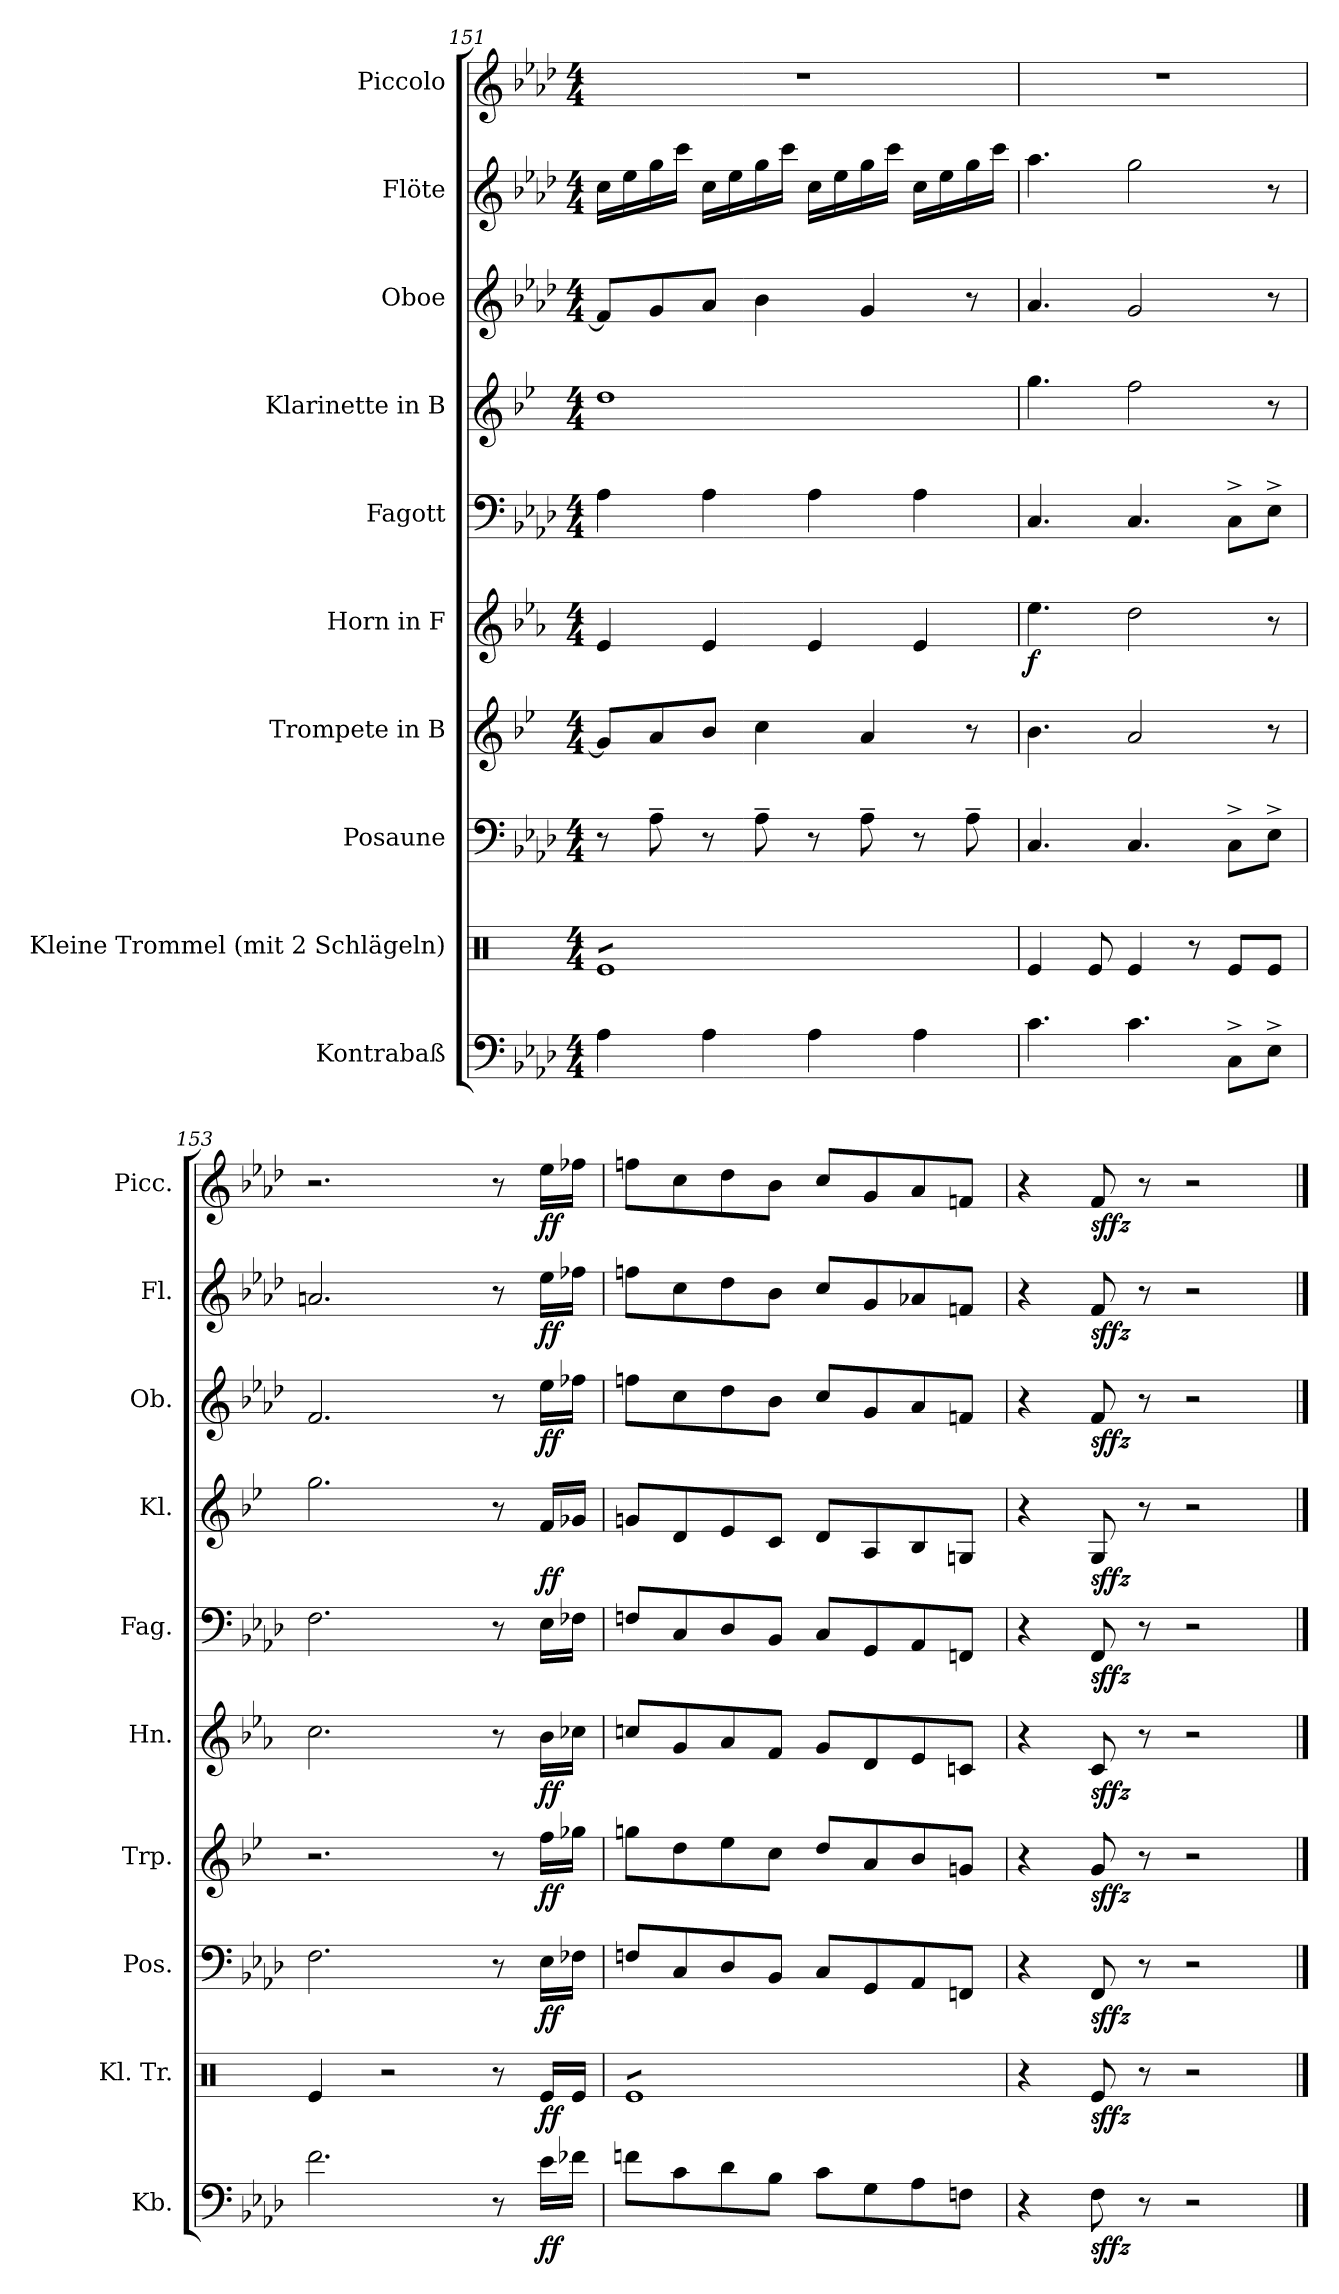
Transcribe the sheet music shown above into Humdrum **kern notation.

**kern	**dynam	**kern	**dynam	**kern	**dynam	**kern	**dynam	**kern	**dynam	**kern	**dynam	**kern	**dynam	**kern	**dynam	**kern	**dynam	**kern	**dynam
*part10	*part10	*part9	*part9	*part8	*part8	*part7	*part7	*part6	*part6	*part5	*part5	*part4	*part4	*part3	*part3	*part2	*part2	*part1	*part1
*staff10	*staff10	*staff9	*staff9	*staff8	*staff8	*staff7	*staff7	*staff6	*staff6	*staff5	*staff5	*staff4	*staff4	*staff3	*staff3	*staff2	*staff2	*staff1	*staff1
*I"Kontrabaß	*	*I"Kleine Trommel (mit 2 Schlägeln)	*	*I"Posaune	*	*I"Trompete in B	*	*I"Horn in F	*	*I"Fagott	*	*I"Klarinette in B	*	*I"Oboe	*	*I"Flöte	*	*I"Piccolo	*
*I'Kb.	*	*I'Kl. Tr.	*	*I'Pos.	*	*I'Trp.	*	*I'Hn.	*	*I'Fag.	*	*I'Kl.	*	*I'Ob.	*	*I'Fl.	*	*I'Picc.	*
!!LO:LB:g=z
*clefF4	*	*clefX	*	*clefF4	*	*clefG2	*	*clefG2	*	*clefF4	*	*clefG2	*	*clefG2	*	*clefG2	*	*clefG2	*
*ITrd7c12	*	*	*	*	*	*ITrd1c2	*	*ITrd4c7	*	*	*	*ITrd1c2	*	*	*	*	*	*ITrd-7c-12	*
*k[b-e-a-d-]	*	*k[]	*	*k[b-e-a-d-]	*	*k[b-e-a-d-]	*	*k[b-e-a-d-]	*	*k[b-e-a-d-]	*	*k[b-e-a-d-]	*	*k[b-e-a-d-]	*	*k[b-e-a-d-]	*	*k[b-e-a-d-]	*
*A-:	*	*C:	*	*A-:	*	*A-:	*	*A-:	*	*A-:	*	*A-:	*	*A-:	*	*A-:	*	*A-:	*
*M4/4	*	*M4/4	*	*M4/4	*	*M4/4	*	*M4/4	*	*M4/4	*	*M4/4	*	*M4/4	*	*M4/4	*	*M4/4	*
=151	=151	=151	=151	=151	=151	=151	=151	=151	=151	=151	=151	=151	=151	=151	=151	=151	=151	=151	=151
*	*	*tremolo	*	*	*	*	*	*	*	*	*	*	*	*	*	*	*	*	*
4AA-i\	.	8ReiL	.	8r	.	8fi/L]	.	4A-i/	.	4A-i\	.	1cci	.	8fi/L]	.	16cci\LL	.	1r	.
.	.	.	.	.	.	.	.	.	.	.	.	.	.	.	.	16ee-i\	.	.	.
.	.	8Rei	.	8A-~i\	.	8gi/	.	.	.	.	.	.	.	8gi/	.	16ggi\	.	.	.
.	.	.	.	.	.	.	.	.	.	.	.	.	.	.	.	16ccci\JJ	.	.	.
4AA-i\	.	8Rei	.	8r	.	8a-i/J	.	4A-i/	.	4A-i\	.	.	.	8a-i/J	.	16cci\LL	.	.	.
.	.	.	.	.	.	.	.	.	.	.	.	.	.	.	.	16ee-i\	.	.	.
.	.	8Rei	.	8A-~i\	.	4b-i\	.	.	.	.	.	.	.	4b-i\	.	16ggi\	.	.	.
.	.	.	.	.	.	.	.	.	.	.	.	.	.	.	.	16ccci\JJ	.	.	.
4AA-i\	.	8Rei	.	8r	.	.	.	4A-i/	.	4A-i\	.	.	.	.	.	16cci\LL	.	.	.
.	.	.	.	.	.	.	.	.	.	.	.	.	.	.	.	16ee-i\	.	.	.
.	.	8Rei	.	8A-~i\	.	4gi/	.	.	.	.	.	.	.	4gi/	.	16ggi\	.	.	.
.	.	.	.	.	.	.	.	.	.	.	.	.	.	.	.	16ccci\JJ	.	.	.
4AA-i\	.	8Rei	.	8r	.	.	.	4A-i/	.	4A-i\	.	.	.	.	.	16cci\LL	.	.	.
.	.	.	.	.	.	.	.	.	.	.	.	.	.	.	.	16ee-i\	.	.	.
.	.	8ReiJ	.	8A-~i\	.	8r	.	.	.	.	.	.	.	8r	.	16ggi\	.	.	.
*	*	*Xtremolo	*	*	*	*	*	*	*	*	*	*	*	*	*	*	*	*	*
.	.	.	.	.	.	.	.	.	.	.	.	.	.	.	.	16ccci\JJ	.	.	.
=152	=152	=152	=152	=152	=152	=152	=152	=152	=152	=152	=152	=152	=152	=152	=152	=152	=152	=152	=152
4.Ci\	.	4Rei/	.	4.Ci/	.	4.a-i\	.	4.a-i\	f	4.Ci/	.	4.ffi\	.	4.a-i/	.	4.aa-i\	.	1r	.
.	.	8Rei/	.	.	.	.	.	.	.	.	.	.	.	.	.	.	.	.	.
4.Ci\	.	4Rei/	.	4.Ci/	.	2gi/	.	2gi\	.	4.Ci/	.	2ee-i\	.	2gi/	.	2ggi\	.	.	.
.	.	8r	.	.	.	.	.	.	.	.	.	.	.	.	.	.	.	.	.
8CC^i\L	.	8Rei/L	.	8C^i\L	.	.	.	.	.	8C^i\L	.	.	.	.	.	.	.	.	.
8EE-^i\J	.	8Rei/J	.	8E-^i\J	.	8r	.	8r	.	8E-^i\J	.	8r	.	8r	.	8r	.	.	.
=153	=153	=153	=153	=153	=153	=153	=153	=153	=153	=153	=153	=153	=153	=153	=153	=153	=153	=153	=153
2.Fi\	.	4Rei/	.	2.Fi\	.	2.r	.	2.fi\	.	2.Fi\	.	2.ffi\	.	2.fi/	.	2.ani/	.	2.r	.
.	.	2r	.	.	.	.	.	.	.	.	.	.	.	.	.	.	.	.	.
8r	.	8r	.	8r	.	8r	.	8r	.	8r	.	8r	.	8r	.	8r	.	8r	.
*MM120	*	*	*	*	*	*	*	*	*	*	*	*	*	*	*	*	*	*MM120	*
16E-i\LL	ff	16Rei/LL	ff	16E-i\LL	ff	16ee-i\LL	ff	16e-i\LL	ff	16E-i\LL	.	16e-i/LL	ff	16ee-i\LL	ff	16ee-i\LL	ff	16eee-i\LL	ff
16F-Xi\JJ	.	16Rei/JJ	.	16F-Xi\JJ	.	16ff-Xi\JJ	.	16f-Xi\JJ	.	16F-Xi\JJ	.	16f-Xi/JJ	.	16ff-Xi\JJ	.	16ff-Xi\JJ	.	16fff-Xi\JJ	.
=154	=154	=154	=154	=154	=154	=154	=154	=154	=154	=154	=154	=154	=154	=154	=154	=154	=154	=154	=154
*	*	*tremolo	*	*	*	*	*	*	*	*	*	*	*	*	*	*	*	*	*
8Fni\L	.	8ReiL	.	8Fni/L	.	8ffni\L	.	8fni/L	.	8Fni/L	.	8fni/L	.	8ffni\L	.	8ffni\L	.	8fffni\L	.
8Ci\	.	8Rei	.	8Ci/	.	8cci\	.	8ci/	.	8Ci/	.	8ci/	.	8cci\	.	8cci\	.	8ccci\	.
8D-i\	.	8Rei	.	8D-i/	.	8dd-i\	.	8d-i/	.	8D-i/	.	8d-i/	.	8dd-i\	.	8dd-i\	.	8ddd-i\	.
8BB-i\J	.	8Rei	.	8BB-i/J	.	8b-i\J	.	8B-i/J	.	8BB-i/J	.	8B-i/J	.	8b-i\J	.	8b-i\J	.	8bb-i\J	.
8Ci\L	.	8Rei	.	8Ci/L	.	8cci/L	.	8ci/L	.	8Ci/L	.	8ci/L	.	8cci/L	.	8cci/L	.	8ccci/L	.
8GGi\	.	8Rei	.	8GGi/	.	8gi/	.	8Gi/	.	8GGi/	.	8Gi/	.	8gi/	.	8gi/	.	8ggi/	.
8AA-i\	.	8Rei	.	8AA-i/	.	8a-i/	.	8A-i/	.	8AA-i/	.	8A-i/	.	8a-i/	.	8a-Xi/	.	8aa-i/	.
8FFni\J	.	8ReiJ	.	8FFni/J	.	8fni/J	.	8Fni/J	.	8FFni/J	.	8Fni/J	.	8fni/J	.	8fni/J	.	8ffni/J	.
*	*	*Xtremolo	*	*	*	*	*	*	*	*	*	*	*	*	*	*	*	*	*
=155	=155	=155	=155	=155	=155	=155	=155	=155	=155	=155	=155	=155	=155	=155	=155	=155	=155	=155	=155
4r	.	4r	.	4r	.	4r	.	4r	.	4r	.	4r	.	4r	.	4r	.	4r	.
8FFi\	sffz	8Rei/	sffz	8FFi/	sffz	8fi/	sffz	8Fi/	sffz	8FFi/	sffz	8Fi/	sffz	8fi/	sffz	8fi/	sffz	8ffi/	sffz
8r	.	8r	.	8r	.	8r	.	8r	.	8r	.	8r	.	8r	.	8r	.	8r	.
2r	.	2r	.	2r	.	2r	.	2r	.	2r	.	2r	.	2r	.	2r	.	2r	.
==	==	==	==	==	==	==	==	==	==	==	==	==	==	==	==	==	==	==	==
*-	*-	*-	*-	*-	*-	*-	*-	*-	*-	*-	*-	*-	*-	*-	*-	*-	*-	*-	*-
